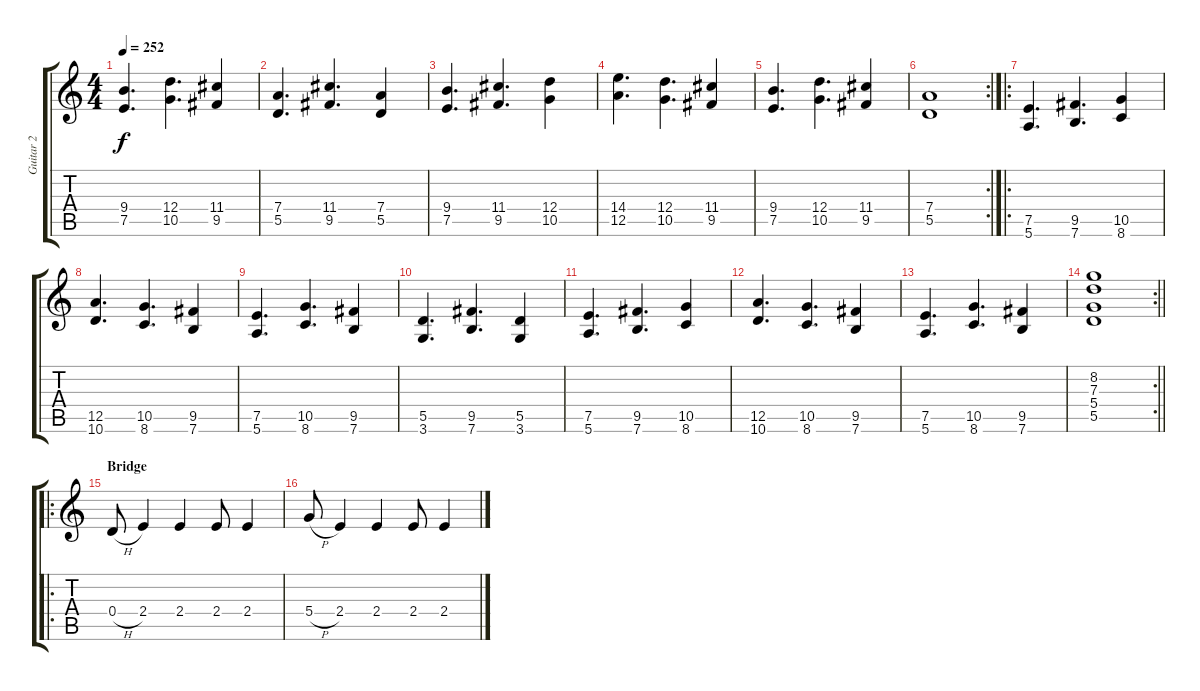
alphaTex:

\track ("Guitar 2" "Guitar 2") {instrument distortionguitar}
\staff {score tabs}
\tuning (E4 B3 G3 D3 A2 E2) {hide}
\ts (4 4)
\tempo 252
\clef g2
\ks c
(9.4 7.5).4{d dy f} (12.4 10.5).4{d} (11.4 9.5).4 |
(7.4 5.5).4{d} (11.4 9.5).4{d} (7.4 5.5).4 |
(9.4 7.5).4{d} (11.4 9.5).4{d} (12.4 10.5).4 |
(14.4 12.5).4{d} (12.4 10.5).4{d} (11.4 9.5).4 |
(9.4 7.5).4{d} (12.4 10.5).4{d} (11.4 9.5).4 |
\rc 2
(7.4 5.5).1 |
\ro
(7.5 5.6).4{d} (9.5 7.6).4{d} (10.5 8.6).4 |
(12.5 10.6).4{d} (10.5 8.6).4{d} (9.5 7.6).4 |
(7.5 5.6).4{d} (10.5 8.6).4{d} (9.5 7.6).4 |
(5.5 3.6).4{d} (9.5 7.6).4{d} (5.5 3.6).4 |
(7.5 5.6).4{d} (9.5 7.6).4{d} (10.5 8.6).4 |
(12.5 10.6).4{d} (10.5 8.6).4{d} (9.5 7.6).4 |
(7.5 5.6).4{d} (10.5 8.6).4{d} (9.5 7.6).4 |
\rc 2
\barLineRight lightlight
(8.2 7.3 5.4 5.5).1 |
\ro
\section ("" "Bridge")
0.4{h}.8 2.4.4 2.4.4 2.4.8 2.4.4 |
5.4{h}.8 2.4.4 2.4.4 2.4.8 2.4.4
